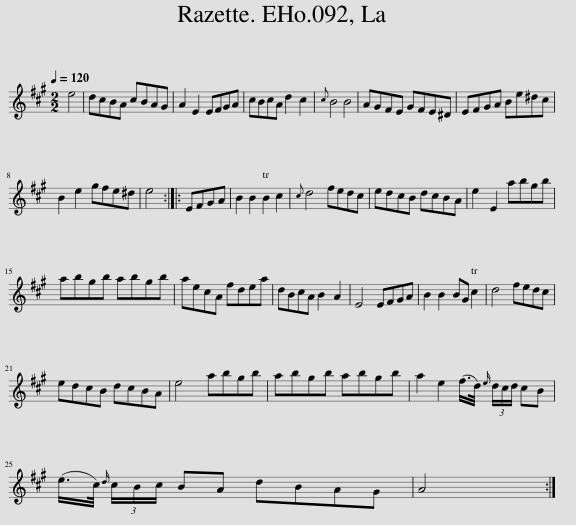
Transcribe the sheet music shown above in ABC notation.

X:1
L:1/8
Q:1/4=120
M:2/2
I:linebreak $
K:A
V:1 treble
V:1
 e4 | dcBA cBAG | A2 E2 EFGA | cBcA d2 c2 |{c} B4 B4 | %5
 AGFE GFE^D | EFGA Be^dc |$ B2 e2 gfe^d | e4 :: EFGA | %10
 B2 B2 B2 c2 |{c} d4 fedc | edcB dcBA | e2 E2 abgb |$ abgb abgb | %15
 aecA fdea | dBcA B2 A2 | E4 EFGA | B2 B2 BG c2 | d4 fedc |$ %20
 edcB dcBA | e4 abgb | abgb abgb | a2 e2 (f/>d/){e} (3d/c/d/ cB |$ (e/>c/){d} (3c/B/c/ BA dBAG | %25
 A4 :| %26
